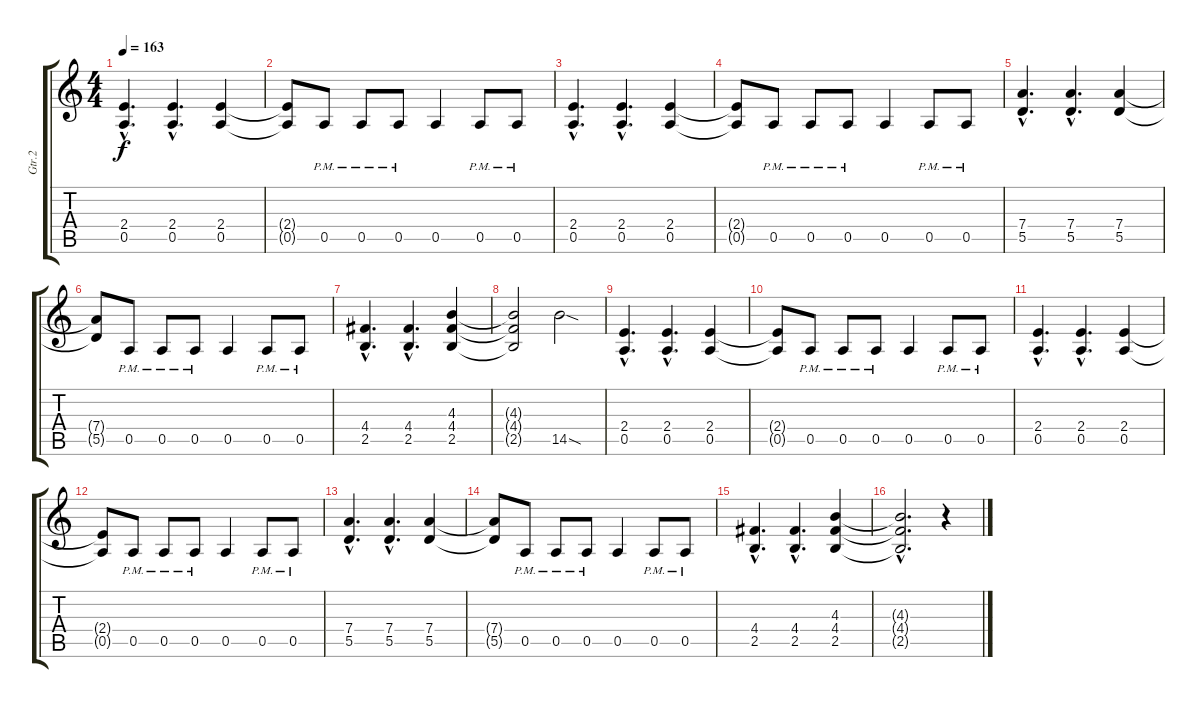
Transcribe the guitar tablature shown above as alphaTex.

\track ("Gtr.2" "Gtr.2") {instrument distortionguitar}
\staff {score tabs}
\tuning (E4 B3 G3 D3 A2 E2) {hide}
\ts (4 4)
\tempo 163
\clef g2
\ks c
(2.4{hac} 0.5{hac}).4{d dy f instrument distortionguitar} (2.4{hac} 0.5{hac}).4{d} (2.4 0.5).4 |
(2.4{t} 0.5{t}).8 0.5{pm}.8 0.5{pm}.8 0.5{pm}.8 0.5.4 0.5{pm}.8 0.5{pm}.8 |
(2.4{hac} 0.5{hac}).4{d} (2.4{hac} 0.5{hac}).4{d} (2.4 0.5).4 |
(2.4{t} 0.5{t}).8 0.5{pm}.8 0.5{pm}.8 0.5{pm}.8 0.5.4 0.5{pm}.8 0.5{pm}.8 |
(7.4{hac} 5.5{hac}).4{d} (7.4{hac} 5.5{hac}).4{d} (7.4 5.5).4 |
(7.4{t} 5.5{t}).8 0.5{pm}.8 0.5{pm}.8 0.5{pm}.8 0.5.4 0.5{pm}.8 0.5{pm}.8 |
(4.4{hac} 2.5{hac}).4{d} (4.4{hac} 2.5{hac}).4{d} (4.3 4.4 2.5).4 |
(4.3{t} 4.4{t} 2.5{t}).2 14.5{sod}.2 |
(2.4{hac} 0.5{hac}).4{d} (2.4{hac} 0.5{hac}).4{d} (2.4 0.5).4 |
(2.4{t} 0.5{t}).8 0.5{pm}.8 0.5{pm}.8 0.5{pm}.8 0.5.4 0.5{pm}.8 0.5{pm}.8 |
(2.4{hac} 0.5{hac}).4{d} (2.4{hac} 0.5{hac}).4{d} (2.4 0.5).4 |
(2.4{t} 0.5{t}).8 0.5{pm}.8 0.5{pm}.8 0.5{pm}.8 0.5.4 0.5{pm}.8 0.5{pm}.8 |
(7.4{hac} 5.5{hac}).4{d} (7.4{hac} 5.5{hac}).4{d} (7.4 5.5).4 |
(7.4{t} 5.5{t}).8 0.5{pm}.8 0.5{pm}.8 0.5{pm}.8 0.5.4 0.5{pm}.8 0.5{pm}.8 |
(4.4{hac} 2.5{hac}).4{d} (4.4{hac} 2.5{hac}).4{d} (4.3 4.4 2.5).4 |
(4.3{hac t} 4.4{hac t} 2.5{hac t}).2{d} r.4
